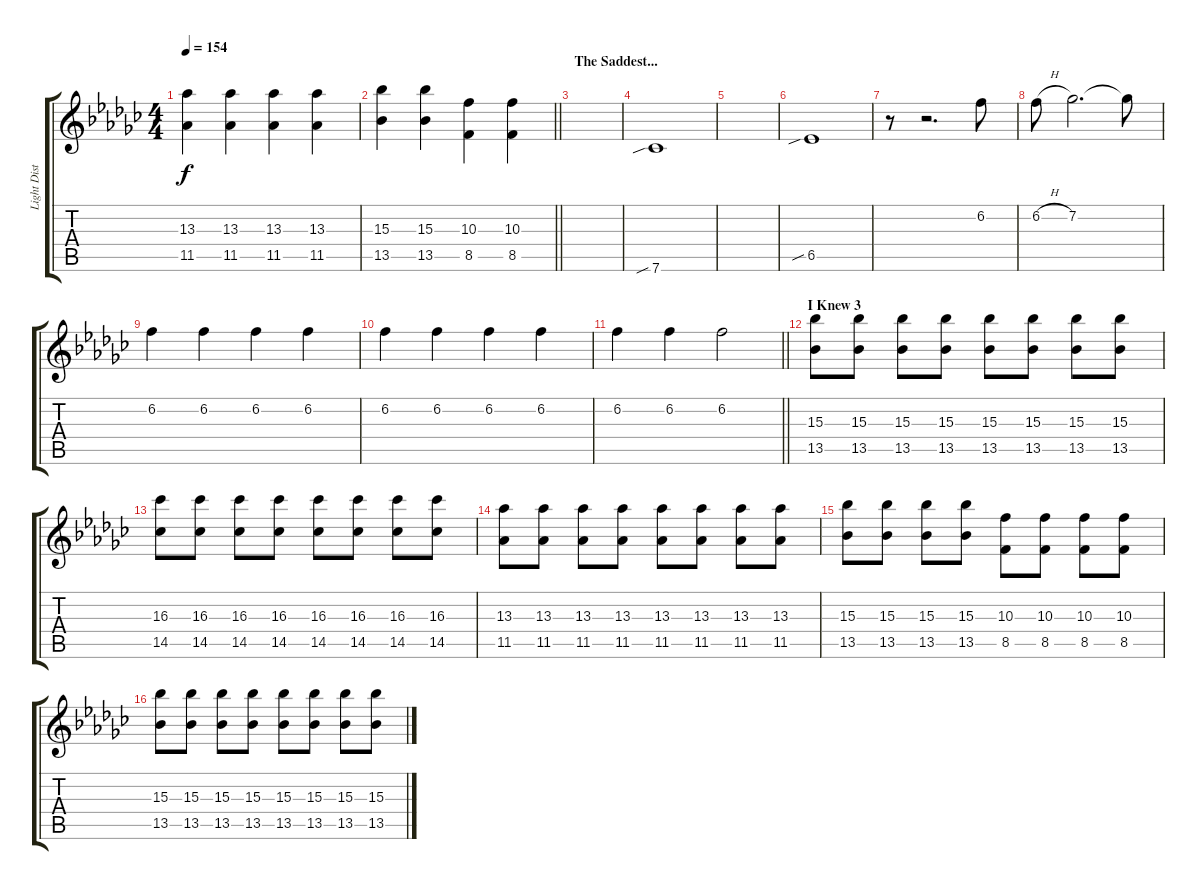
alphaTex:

\track ("Light Distortion" "Light Dist") {instrument acousticguitarsteel}
\staff {score tabs}
\tuning (E4 B3 G3 D3 A2 E2) {hide}
\ts (4 4)
\tempo 154
\clef g2
\ks gb
(13.3 11.5).4{dy f} (13.3 11.5).4 (13.3 11.5).4 (13.3 11.5).4 |
\barLineRight lightlight
(15.3 13.5).4 (15.3 13.5).4 (10.3 8.5).4 (10.3 8.5).4 |
\section ("" "The Saddest...")
|
7.6{sib}.1 |
|
6.5{sib}.1 |
r.8 r.2{d} 6.2.8 |
6.2{h}.8 7.2.2{d} 7.2{t}.8 |
6.2.4{volume 13} 6.2.4 6.2.4 6.2.4 |
6.2.4 6.2.4 6.2.4 6.2.4 |
\barLineRight lightlight
6.2.4 6.2.4 6.2.2 |
\section ("" "I Knew 3")
(15.3 13.5).8 (15.3 13.5).8 (15.3 13.5).8 (15.3 13.5).8 (15.3 13.5).8 (15.3 13.5).8 (15.3 13.5).8 (15.3 13.5).8 |
(16.3 14.5).8 (16.3 14.5).8 (16.3 14.5).8 (16.3 14.5).8 (16.3 14.5).8 (16.3 14.5).8 (16.3 14.5).8 (16.3 14.5).8 |
(13.3 11.5).8 (13.3 11.5).8 (13.3 11.5).8 (13.3 11.5).8 (13.3 11.5).8 (13.3 11.5).8 (13.3 11.5).8 (13.3 11.5).8 |
(15.3 13.5).8 (15.3 13.5).8 (15.3 13.5).8 (15.3 13.5).8 (10.3 8.5).8 (10.3 8.5).8 (10.3 8.5).8 (10.3 8.5).8 |
(15.3 13.5).8 (15.3 13.5).8 (15.3 13.5).8 (15.3 13.5).8 (15.3 13.5).8 (15.3 13.5).8 (15.3 13.5).8 (15.3 13.5).8
